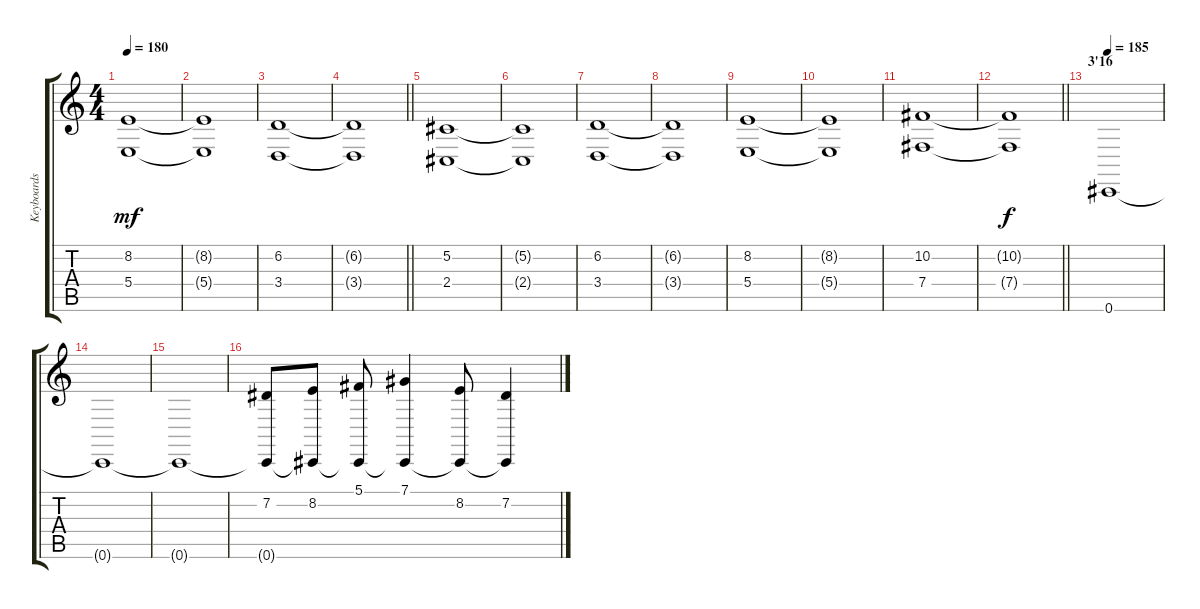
\track ("Keyboards" "Keyboards") {instrument drawbarorgan}
\staff {score tabs}
\tuning (Db4 Ab3 E3 B2 Gb2 Db2) {hide}
\ts (4 4)
\tempo 180
\clef g2
\ks c
(8.2 5.4).1{dy mf} |
(8.2{t} 5.4{t}).1 |
(6.2 3.4).1 |
\barLineRight lightlight
(6.2{t} 3.4{t}).1 |
(5.2 2.4).1 |
(5.2{t} 2.4{t}).1 |
(6.2 3.4).1 |
(6.2{t} 3.4{t}).1 |
(8.2 5.4).1 |
(8.2{t} 5.4{t}).1 |
(10.2 7.4).1 |
\barLineRight lightlight
(10.2{t} 7.4{t}).1{dy f} |
\section ("" "3'16")
\tempo 185
0.6.1 |
0.6{t}.1 |
0.6{t}.1 |
(7.2 0.6{t}).8 (8.2 0.6{t}).8 (5.1 0.6{t}).8 (7.1 0.6{t}).4 (8.2 0.6{t}).8 (7.2 0.6{t}).4
